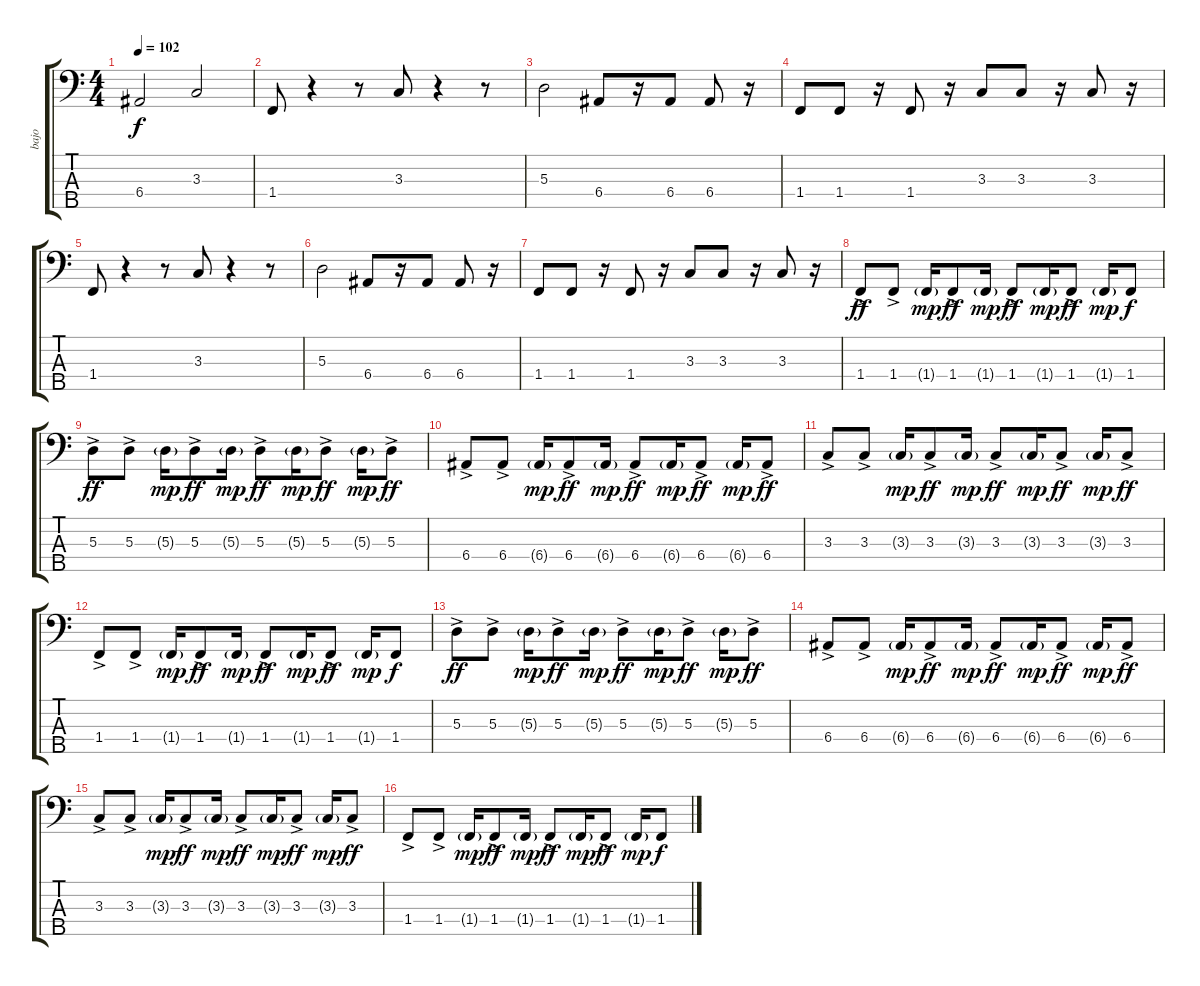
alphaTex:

\track ("bajo" "bajo") {instrument electricbassfinger}
\staff {score tabs}
\tuning (G2 D2 A1 E1 B0) {hide}
\ts (4 4)
\tempo 102
\clef f4
\ks c
6.4.2{dy f} 3.3.2 |
1.4.8 r.4 r.8 3.3.8 r.4 r.8 |
5.3.2 6.4.8 r.16 6.4.8 6.4.8 r.16 |
1.4.8 1.4.8 r.16 1.4.8 r.16 3.3.8 3.3.8 r.16 3.3.8 r.16 |
1.4.8 r.4 r.8 3.3.8 r.4 r.8 |
5.3.2 6.4.8 r.16 6.4.8 6.4.8 r.16 |
1.4.8 1.4.8 r.16 1.4.8 r.16 3.3.8 3.3.8 r.16 3.3.8 r.16 |
1.4{ac}.8{dy ff} 1.4{ac}.8 1.4{g}.16{dy mp} 1.4{ac}.8{dy ff} 1.4{g}.16{dy mp} 1.4{ac}.8{dy ff} 1.4{g}.16{dy mp} 1.4{ac}.8{dy ff} 1.4{g}.16{dy mp} 1.4.8{dy f} |
5.3{ac}.8{dy ff} 5.3{ac}.8 5.3{g}.16{dy mp} 5.3{ac}.8{dy ff} 5.3{g}.16{dy mp} 5.3{ac}.8{dy ff} 5.3{g}.16{dy mp} 5.3{ac}.8{dy ff} 5.3{g}.16{dy mp} 5.3{ac}.8{dy ff} |
6.4{ac}.8 6.4{ac}.8 6.4{g}.16{dy mp} 6.4{ac}.8{dy ff} 6.4{g}.16{dy mp} 6.4{ac}.8{dy ff} 6.4{g}.16{dy mp} 6.4{ac}.8{dy ff} 6.4{g}.16{dy mp} 6.4{ac}.8{dy ff} |
3.3{ac}.8 3.3{ac}.8 3.3{g}.16{dy mp} 3.3{ac}.8{dy ff} 3.3{g}.16{dy mp} 3.3{ac}.8{dy ff} 3.3{g}.16{dy mp} 3.3{ac}.8{dy ff} 3.3{g}.16{dy mp} 3.3{ac}.8{dy ff} |
1.4{ac}.8 1.4{ac}.8 1.4{g}.16{dy mp} 1.4{ac}.8{dy ff} 1.4{g}.16{dy mp} 1.4{ac}.8{dy ff} 1.4{g}.16{dy mp} 1.4{ac}.8{dy ff} 1.4{g}.16{dy mp} 1.4.8{dy f} |
5.3{ac}.8{dy ff} 5.3{ac}.8 5.3{g}.16{dy mp} 5.3{ac}.8{dy ff} 5.3{g}.16{dy mp} 5.3{ac}.8{dy ff} 5.3{g}.16{dy mp} 5.3{ac}.8{dy ff} 5.3{g}.16{dy mp} 5.3{ac}.8{dy ff} |
6.4{ac}.8 6.4{ac}.8 6.4{g}.16{dy mp} 6.4{ac}.8{dy ff} 6.4{g}.16{dy mp} 6.4{ac}.8{dy ff} 6.4{g}.16{dy mp} 6.4{ac}.8{dy ff} 6.4{g}.16{dy mp} 6.4{ac}.8{dy ff} |
3.3{ac}.8 3.3{ac}.8 3.3{g}.16{dy mp} 3.3{ac}.8{dy ff} 3.3{g}.16{dy mp} 3.3{ac}.8{dy ff} 3.3{g}.16{dy mp} 3.3{ac}.8{dy ff} 3.3{g}.16{dy mp} 3.3{ac}.8{dy ff} |
1.4{ac}.8 1.4{ac}.8 1.4{g}.16{dy mp} 1.4{ac}.8{dy ff} 1.4{g}.16{dy mp} 1.4{ac}.8{dy ff} 1.4{g}.16{dy mp} 1.4{ac}.8{dy ff} 1.4{g}.16{dy mp} 1.4.8{dy f}
